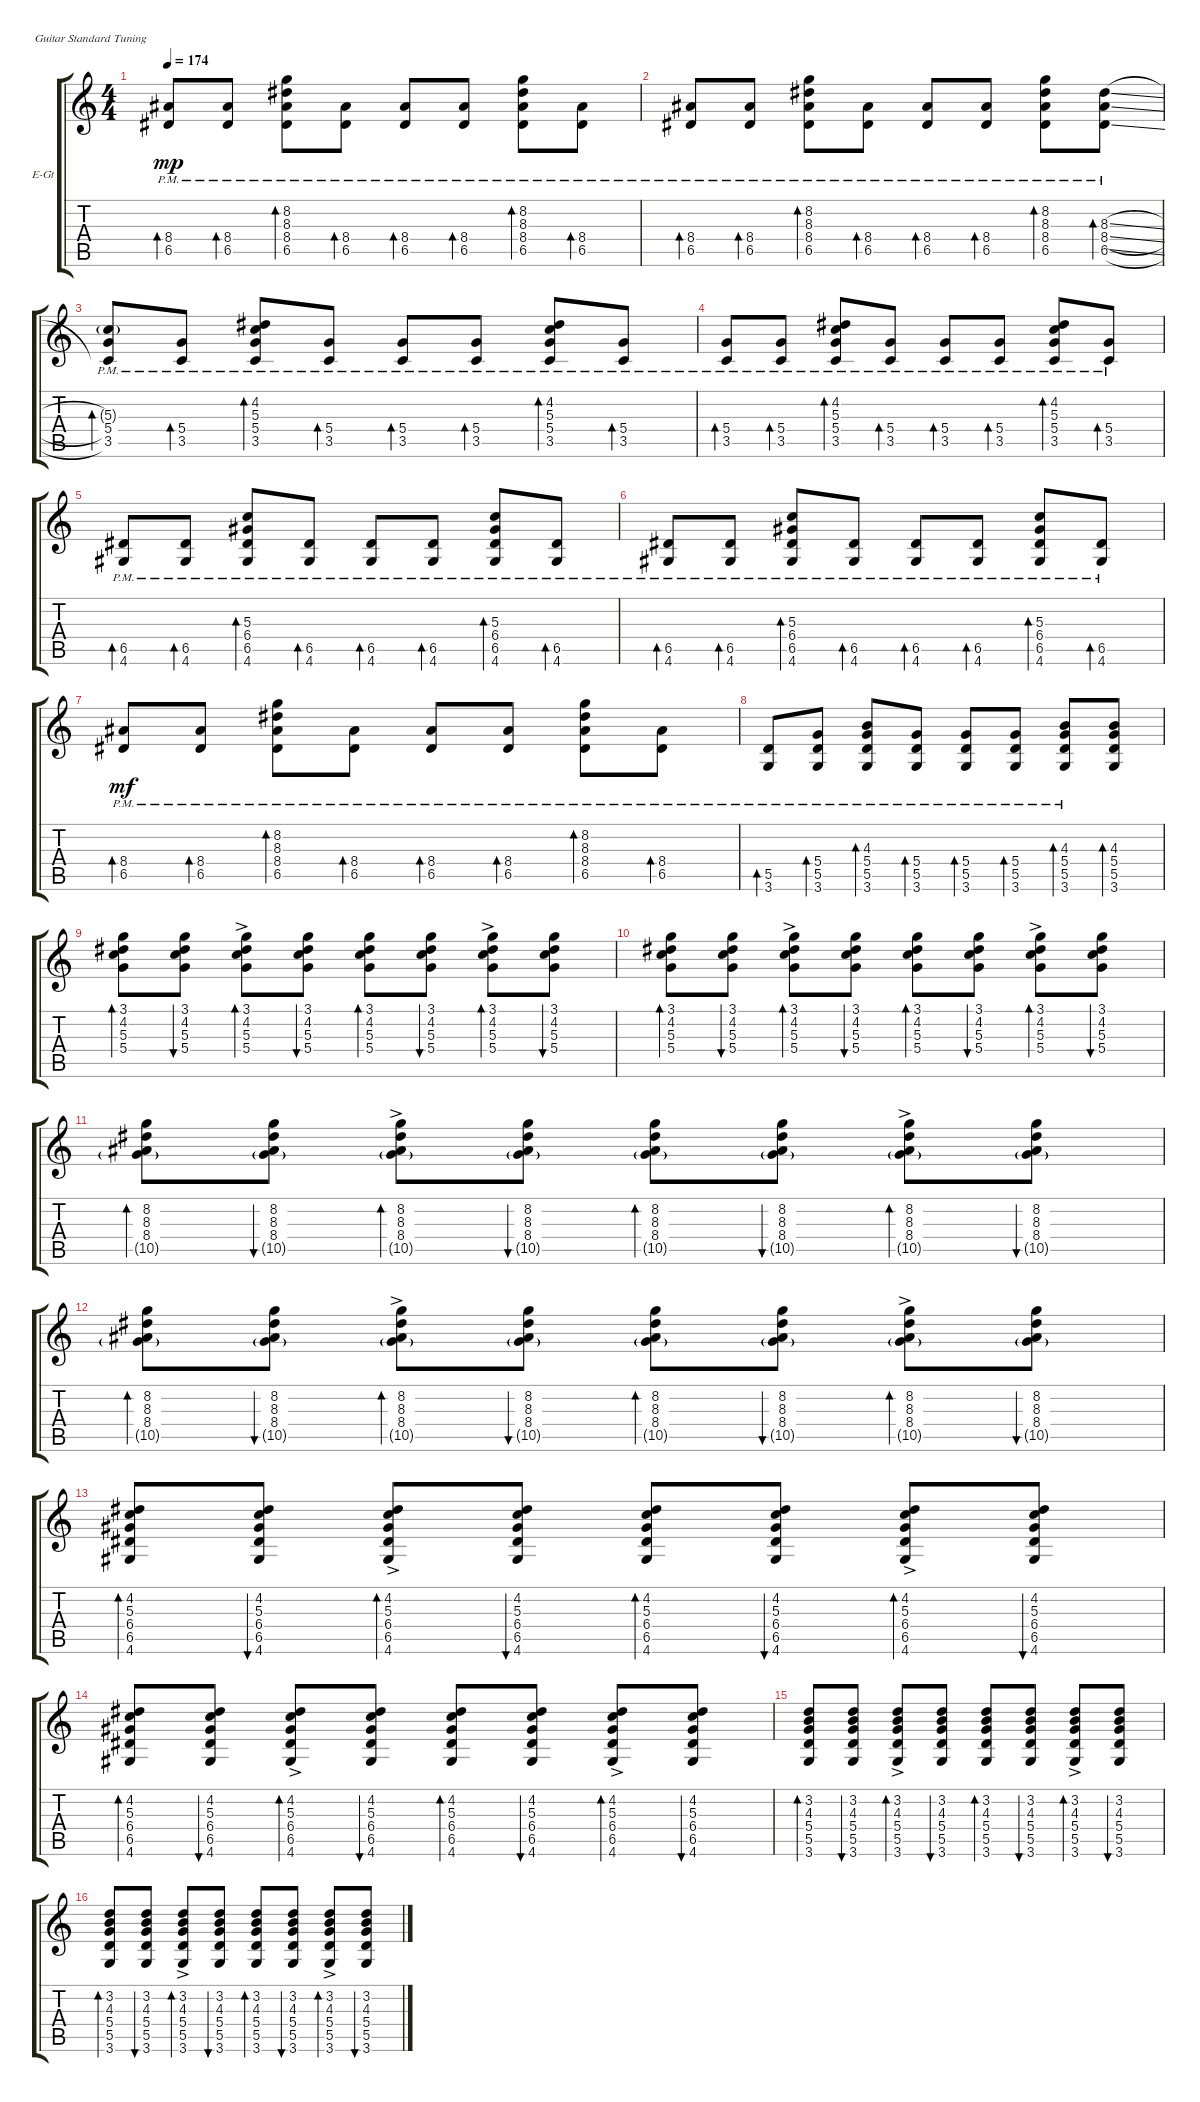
\defaultSystemsLayout 4
\bracketExtendMode groupsimilarinstruments
\firstSystemTrackNameOrientation horizontal
\otherSystemsTrackNameOrientation horizontal
\track ("Electric Guitar" "E-Gt") {instrument electricguitarclean}
\staff {score tabs}
\tuning (E4 B3 G3 D3 A2 E2)
\ts (4 4)
\tempo 174
\clef g2
\ks c
(6.5{pm} 8.4{pm}).8{bd 45 dy mp} (8.4{pm} 6.5{pm}).8{bd 44} (6.5{pm} 8.4{pm} 8.3{pm} 8.2{pm}).8{bd 44} (6.5{pm} 8.4{pm}).8{bd 44} (6.5{pm} 8.4{pm}).8{bd 44} (8.4{pm} 6.5{pm}).8{bd 44} (6.5{pm} 8.4{pm} 8.3{pm} 8.2{pm}).8{bd 44} (6.5{pm} 8.4{pm}).8{bd 44} |
(6.5{pm} 8.4{pm}).8{bd 45} (8.4{pm} 6.5{pm}).8{bd 44} (6.5{pm} 8.4{pm} 8.3{pm} 8.2{pm}).8{bd 44} (6.5{pm} 8.4{pm}).8{bd 44} (6.5{pm} 8.4{pm}).8{bd 44} (8.4{pm} 6.5{pm}).8{bd 44} (6.5{pm} 8.4{pm} 8.3{pm} 8.2{pm}).8{bd 44} (6.5{sl pm} 8.4{sl pm} 8.3{sl pm}).8{bd 44} |
(3.5{pm} 5.4{pm} 5.3{g pm}).8{bd 44} (3.5{pm} 5.4{pm}).8{bd 44} (3.5{pm} 5.4{pm} 5.3{pm} 4.2{pm}).8{bd 44} (3.5{pm} 5.4{pm}).8{bd 44} (3.5{pm} 5.4{pm}).8{bd 44} (3.5{pm} 5.4{pm}).8{bd 44} (3.5{pm} 5.4{pm} 5.3{pm} 4.2{pm}).8{bd 44} (3.5{pm} 5.4{pm}).8{bd 44} |
(3.5{pm} 5.4{pm}).8{bd 44} (3.5{pm} 5.4{pm}).8{bd 44} (3.5{pm} 5.4{pm} 5.3{pm} 4.2{pm}).8{bd 44} (3.5{pm} 5.4{pm}).8{bd 44} (3.5{pm} 5.4{pm}).8{bd 44} (3.5{pm} 5.4{pm}).8{bd 44} (3.5{pm} 5.4{pm} 5.3{pm} 4.2{pm}).8{bd 44} (3.5{pm} 5.4{pm}).8{bd 44} |
(4.6{pm} 6.5{pm}).8{bd 44} (6.5{pm} 4.6{pm}).8{bd 44} (6.5{pm} 4.6{pm} 6.4{pm} 5.3{pm}).8{bd 44} (6.5{pm} 4.6{pm}).8{bd 44} (4.6{pm} 6.5{pm}).8{bd 44} (6.5{pm} 4.6{pm}).8{bd 44} (6.5{pm} 4.6{pm} 6.4{pm} 5.3{pm}).8{bd 44} (6.5{pm} 4.6{pm}).8{bd 44} |
(4.6{pm} 6.5{pm}).8{bd 44} (6.5{pm} 4.6{pm}).8{bd 44} (6.5{pm} 4.6{pm} 6.4{pm} 5.3{pm}).8{bd 44} (6.5{pm} 4.6{pm}).8{bd 44} (4.6{pm} 6.5{pm}).8{bd 44} (6.5{pm} 4.6{pm}).8{bd 44} (6.5{pm} 4.6{pm} 6.4{pm} 5.3{pm}).8{bd 44} (6.5{pm} 4.6{pm}).8{bd 44} |
(6.5{pm} 8.4{pm}).8{bd 45 dy mf} (8.4{pm} 6.5{pm}).8{bd 44} (6.5{pm} 8.4{pm} 8.3{pm} 8.2{pm}).8{bd 44} (6.5{pm} 8.4{pm}).8{bd 44} (6.5{pm} 8.4{pm}).8{bd 44} (8.4{pm} 6.5{pm}).8{bd 44} (6.5{pm} 8.4{pm} 8.3{pm} 8.2{pm}).8{bd 44} (6.5{pm} 8.4{pm}).8{bd 44} |
(3.6{pm} 5.5{pm}).8{bd 44} (5.5{pm} 3.6{pm} 5.4{pm}).8{bd 44} (5.5{pm} 3.6{pm} 5.4{pm} 4.3{pm}).8{bd 44} (5.5{pm} 3.6{pm} 5.4{pm}).8{bd 44} (3.6{pm} 5.5{pm} 5.4{pm}).8{bd 44} (5.5{pm} 3.6{pm} 5.4{pm}).8{bd 44} (5.5{pm} 3.6{pm} 5.4{pm} 4.3{pm}).8{bd 44} (5.5 3.6 5.4 4.3).8{bd 44} |
(3.1 4.2 5.3 5.4).8{bd 49} (3.1 4.2 5.3 5.4).8{bu 48} (3.1{ac} 4.2{ac} 5.3{ac} 5.4{ac}).8{bd 49} (3.1 4.2 5.3 5.4).8{bu 48} (3.1 4.2 5.3 5.4).8{bd 49} (3.1 4.2 5.3 5.4).8{bu 48} (3.1{ac} 4.2{ac} 5.3{ac} 5.4{ac}).8{bd 49} (3.1 4.2 5.3 5.4).8{bu 48} |
(3.1 4.2 5.3 5.4).8{bd 49} (3.1 4.2 5.3 5.4).8{bu 48} (3.1{ac} 4.2{ac} 5.3{ac} 5.4{ac}).8{bd 49} (3.1 4.2 5.3 5.4).8{bu 48} (3.1 4.2 5.3 5.4).8{bd 49} (3.1 4.2 5.3 5.4).8{bu 48} (3.1{ac} 4.2{ac} 5.3{ac} 5.4{ac}).8{bd 49} (3.1 4.2 5.3 5.4).8{bu 48} |
(10.5{g} 8.4 8.3 8.2).8{bd 47} (10.5{g} 8.4 8.3 8.2).8{bu 46} (10.5{g} 8.4{ac} 8.3{ac} 8.2{ac}).8{bd 47} (10.5{g} 8.4 8.3 8.2).8{bu 46} (10.5{g} 8.4 8.3 8.2).8{bd 47} (10.5{g} 8.4 8.3 8.2).8{bu 46} (10.5{g} 8.4{ac} 8.3{ac} 8.2{ac}).8{bd 47} (10.5{g} 8.4 8.3 8.2).8{bu 46} |
(10.5{g} 8.4 8.3 8.2).8{bd 47} (10.5{g} 8.4 8.3 8.2).8{bu 46} (10.5{g} 8.4{ac} 8.3{ac} 8.2{ac}).8{bd 47} (10.5{g} 8.4 8.3 8.2).8{bu 46} (10.5{g} 8.4 8.3 8.2).8{bd 47} (10.5{g} 8.4 8.3 8.2).8{bu 46} (10.5{g} 8.4{ac} 8.3{ac} 8.2{ac}).8{bd 47} (10.5{g} 8.4 8.3 8.2).8{bu 46} |
(4.2 5.3 6.4 4.6 6.5).8{bd 49} (4.2 5.3 6.4 6.5 4.6).8{bu 48} (4.2{ac} 5.3{ac} 6.4{ac} 6.5 4.6).8{bd 49} (4.2 5.3 6.4 6.5 4.6).8{bu 48} (4.2 5.3 6.4 4.6 6.5).8{bd 49} (4.2 5.3 6.4 6.5 4.6).8{bu 48} (4.2{ac} 5.3{ac} 6.4{ac} 6.5 4.6).8{bd 49} (4.2 5.3 6.4 6.5 4.6).8{bu 48} |
(4.2 5.3 6.4 4.6 6.5).8{bd 49} (4.2 5.3 6.4 6.5 4.6).8{bu 48} (4.2{ac} 5.3{ac} 6.4{ac} 6.5 4.6).8{bd 49} (4.2 5.3 6.4 6.5 4.6).8{bu 48} (4.2 5.3 6.4 4.6 6.5).8{bd 49} (4.2 5.3 6.4 6.5 4.6).8{bu 48} (4.2{ac} 5.3{ac} 6.4{ac} 6.5 4.6).8{bd 49} (4.2 5.3 6.4 6.5 4.6).8{bu 48} |
(3.2 4.3 5.4 3.6 5.5).8{bd 49} (3.2 4.3 5.4 5.5 3.6).8{bu 48} (3.2{ac} 4.3{ac} 5.4{ac} 5.5 3.6).8{bd 49} (3.2 4.3 5.4 5.5 3.6).8{bu 48} (3.2 4.3 5.4 3.6 5.5).8{bd 49} (3.2 4.3 5.4 5.5 3.6).8{bu 48} (3.2{ac} 4.3{ac} 5.4{ac} 5.5 3.6).8{bd 49} (3.2 4.3 5.4 5.5 3.6).8{bu 48} |
(3.2 4.3 5.4 3.6 5.5).8{bd 49} (3.2 4.3 5.4 5.5 3.6).8{bu 48} (3.2{ac} 4.3{ac} 5.4{ac} 5.5 3.6).8{bd 49} (3.2 4.3 5.4 5.5 3.6).8{bu 48} (3.2 4.3 5.4 3.6 5.5).8{bd 49} (3.2 4.3 5.4 5.5 3.6).8{bu 48} (3.2{ac} 4.3{ac} 5.4{ac} 5.5 3.6).8{bd 49} (3.2 4.3 5.4 5.5 3.6).8{bu 48}
